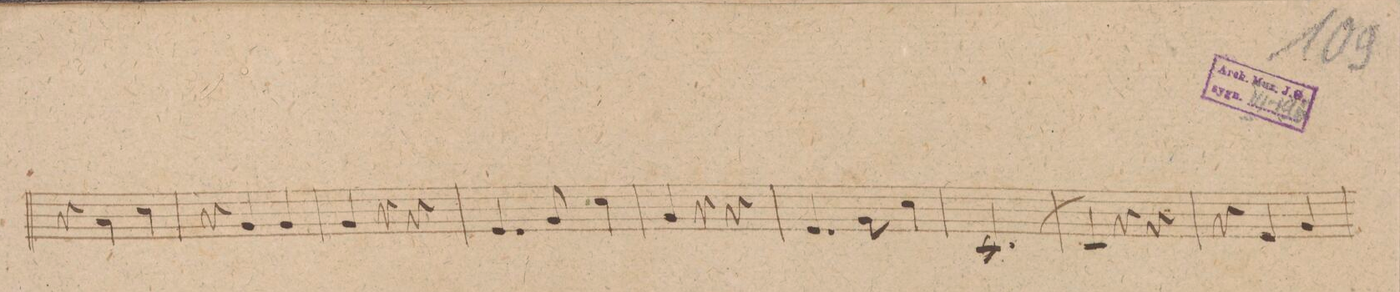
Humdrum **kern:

**kern	**dynam
*I"Corno. 2do in D.	*
*clefG2	*
*k[f#c#]	*
*met(c|)	*
*M3/4	*
4r	.
4B\	.
4d\	.
=75	=75
4r	.
4A/	.
4A/	.
=76	=76
4A/	.
4r	.
4r	.
=77	=77
4.F#/	.
8A/	.
4d\	.
=78	=78
4A/	.
4r	.
4r	.
=79	=79
4.F#/	.
8A\	.
4d\	.
=80	=80
[>2.D/	.
=81	=81
4D/]	.
4r	.
4r	.
=82	=82
*-	*-
